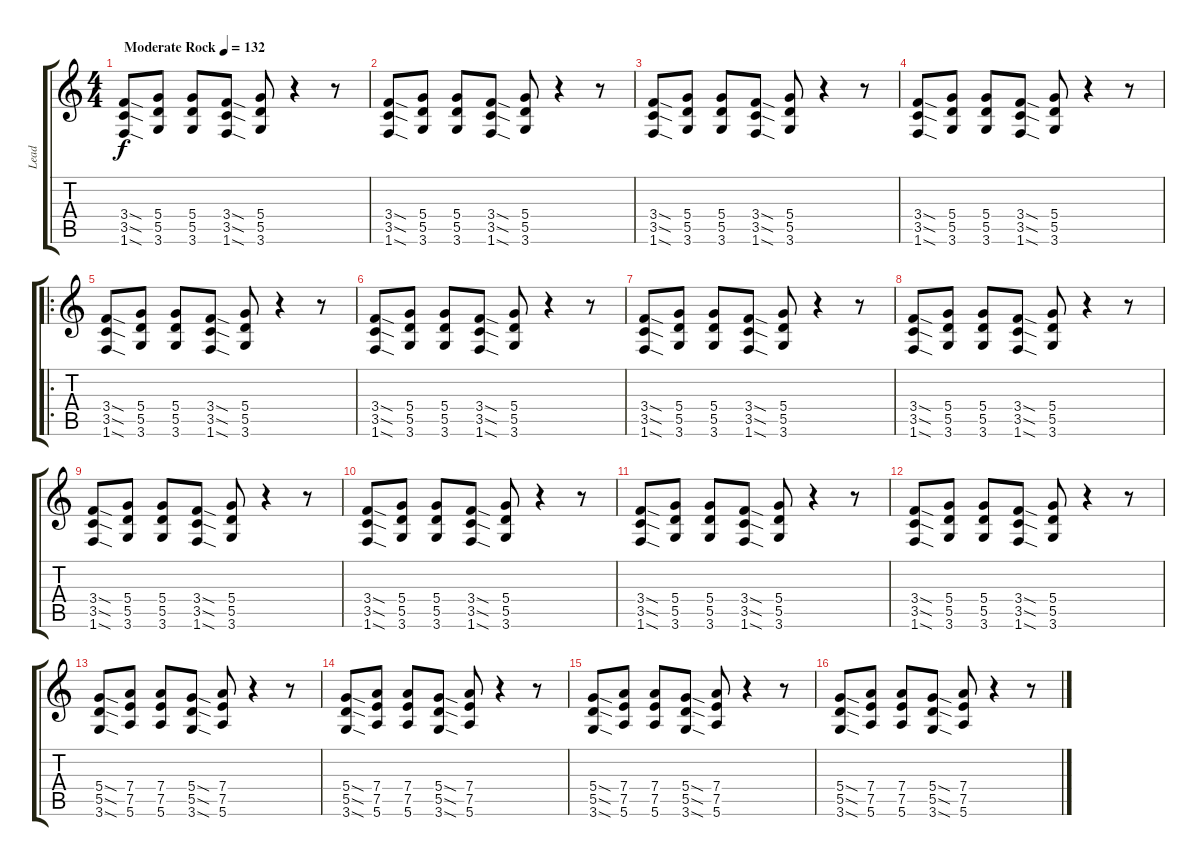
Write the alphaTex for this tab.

\track ("Lead" "Lead") {instrument distortionguitar}
\staff {score tabs}
\tuning (E4 B3 G3 D3 A2 E2) {hide}
\ts (4 4)
\tempo (132 "Moderate Rock")
\clef g2
\ks c
(3.4{sod} 3.5{sod} 1.6{sod}).8{dy f instrument distortionguitar} (5.4 5.5 3.6).8 (5.4 5.5 3.6).8 (3.4{sod} 3.5{sod} 1.6{sod}).8 (5.4 5.5 3.6).8 r.4 r.8 |
(3.4{sod} 3.5{sod} 1.6{sod}).8 (5.4 5.5 3.6).8 (5.4 5.5 3.6).8 (3.4{sod} 3.5{sod} 1.6{sod}).8 (5.4 5.5 3.6).8 r.4 r.8 |
(3.4{sod} 3.5{sod} 1.6{sod}).8 (5.4 5.5 3.6).8 (5.4 5.5 3.6).8 (3.4{sod} 3.5{sod} 1.6{sod}).8 (5.4 5.5 3.6).8 r.4 r.8 |
(3.4{sod} 3.5{sod} 1.6{sod}).8 (5.4 5.5 3.6).8 (5.4 5.5 3.6).8 (3.4{sod} 3.5{sod} 1.6{sod}).8 (5.4 5.5 3.6).8 r.4 r.8 |
\ro
(3.4{sod} 3.5{sod} 1.6{sod}).8 (5.4 5.5 3.6).8 (5.4 5.5 3.6).8 (3.4{sod} 3.5{sod} 1.6{sod}).8 (5.4 5.5 3.6).8 r.4 r.8 |
(3.4{sod} 3.5{sod} 1.6{sod}).8 (5.4 5.5 3.6).8 (5.4 5.5 3.6).8 (3.4{sod} 3.5{sod} 1.6{sod}).8 (5.4 5.5 3.6).8 r.4 r.8 |
(3.4{sod} 3.5{sod} 1.6{sod}).8 (5.4 5.5 3.6).8 (5.4 5.5 3.6).8 (3.4{sod} 3.5{sod} 1.6{sod}).8 (5.4 5.5 3.6).8 r.4 r.8 |
(3.4{sod} 3.5{sod} 1.6{sod}).8 (5.4 5.5 3.6).8 (5.4 5.5 3.6).8 (3.4{sod} 3.5{sod} 1.6{sod}).8 (5.4 5.5 3.6).8 r.4 r.8 |
(3.4{sod} 3.5{sod} 1.6{sod}).8 (5.4 5.5 3.6).8 (5.4 5.5 3.6).8 (3.4{sod} 3.5{sod} 1.6{sod}).8 (5.4 5.5 3.6).8 r.4 r.8 |
(3.4{sod} 3.5{sod} 1.6{sod}).8 (5.4 5.5 3.6).8 (5.4 5.5 3.6).8 (3.4{sod} 3.5{sod} 1.6{sod}).8 (5.4 5.5 3.6).8 r.4 r.8 |
(3.4{sod} 3.5{sod} 1.6{sod}).8 (5.4 5.5 3.6).8 (5.4 5.5 3.6).8 (3.4{sod} 3.5{sod} 1.6{sod}).8 (5.4 5.5 3.6).8 r.4 r.8 |
(3.4{sod} 3.5{sod} 1.6{sod}).8 (5.4 5.5 3.6).8 (5.4 5.5 3.6).8 (3.4{sod} 3.5{sod} 1.6{sod}).8 (5.4 5.5 3.6).8 r.4 r.8 |
(5.4{sod} 5.5{sod} 3.6{sod}).8 (7.4 7.5 5.6).8 (7.4 7.5 5.6).8 (5.4{sod} 5.5{sod} 3.6{sod}).8 (7.4 7.5 5.6).8 r.4 r.8 |
(5.4{sod} 5.5{sod} 3.6{sod}).8 (7.4 7.5 5.6).8 (7.4 7.5 5.6).8 (5.4{sod} 5.5{sod} 3.6{sod}).8 (7.4 7.5 5.6).8 r.4 r.8 |
(5.4{sod} 5.5{sod} 3.6{sod}).8 (7.4 7.5 5.6).8 (7.4 7.5 5.6).8 (5.4{sod} 5.5{sod} 3.6{sod}).8 (7.4 7.5 5.6).8 r.4 r.8 |
(5.4{sod} 5.5{sod} 3.6{sod}).8 (7.4 7.5 5.6).8 (7.4 7.5 5.6).8 (5.4{sod} 5.5{sod} 3.6{sod}).8 (7.4 7.5 5.6).8 r.4 r.8
